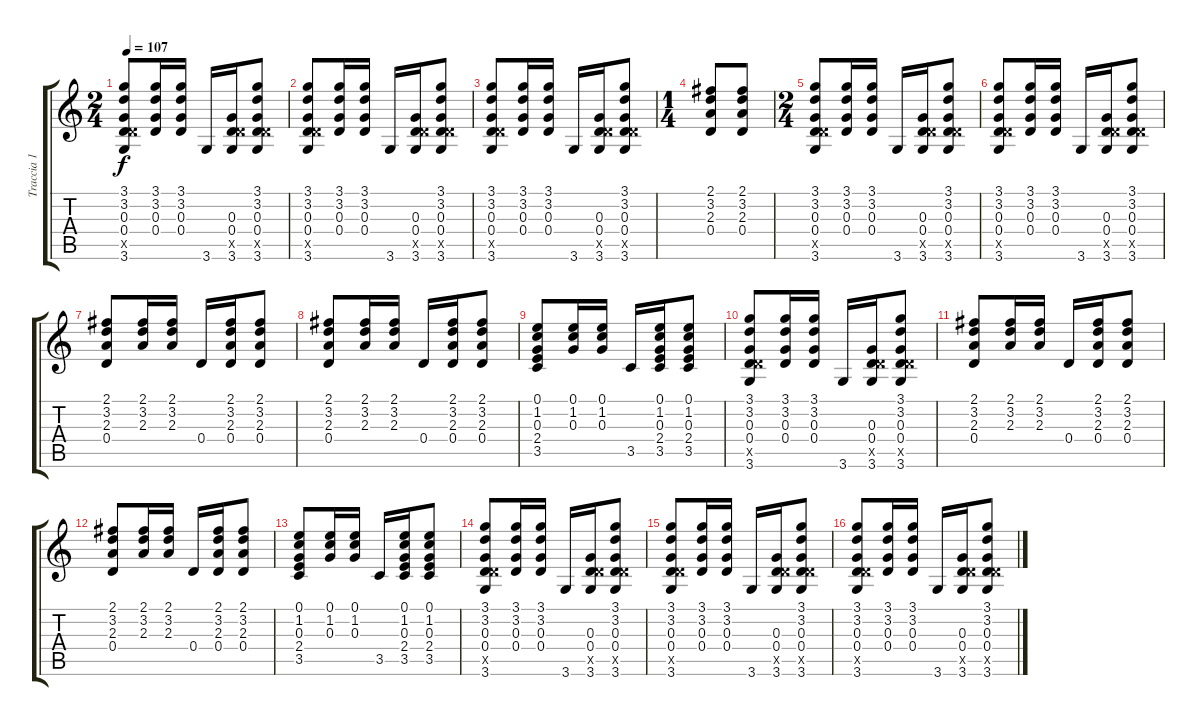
\track ("Traccia 1" "Traccia 1") {instrument acousticguitarsteel}
\staff {score tabs}
\tuning (E4 B3 G3 D3 A2 E2) {hide}
\ts (2 4)
\tempo 107
\clef g2
\ks c
(3.1 3.2 0.3 0.4 5.5{x} 3.6).8{dy f} (3.1 3.2 0.3 0.4).16 (3.1 3.2 0.3 0.4).16 3.6.16 (0.3 0.4 5.5{x} 3.6).16 (3.1 3.2 0.3 0.4 5.5{x} 3.6).8 |
(3.1 3.2 0.3 0.4 5.5{x} 3.6).8 (3.1 3.2 0.3 0.4).16 (3.1 3.2 0.3 0.4).16 3.6.16 (0.3 0.4 5.5{x} 3.6).16 (3.1 3.2 0.3 0.4 5.5{x} 3.6).8 |
(3.1 3.2 0.3 0.4 5.5{x} 3.6).8 (3.1 3.2 0.3 0.4).16 (3.1 3.2 0.3 0.4).16 3.6.16 (0.3 0.4 5.5{x} 3.6).16 (3.1 3.2 0.3 0.4 5.5{x} 3.6).8 |
\ts (1 4)
(2.1 3.2 2.3 0.4).8 (2.1 3.2 2.3 0.4).8 |
\ts (2 4)
(3.1 3.2 0.3 0.4 5.5{x} 3.6).8 (3.1 3.2 0.3 0.4).16 (3.1 3.2 0.3 0.4).16 3.6.16 (0.3 0.4 5.5{x} 3.6).16 (3.1 3.2 0.3 0.4 5.5{x} 3.6).8 |
(3.1 3.2 0.3 0.4 5.5{x} 3.6).8 (3.1 3.2 0.3 0.4).16 (3.1 3.2 0.3 0.4).16 3.6.16 (0.3 0.4 5.5{x} 3.6).16 (3.1 3.2 0.3 0.4 5.5{x} 3.6).8 |
(2.1 3.2 2.3 0.4).8 (2.1 3.2 2.3).16 (2.1 3.2 2.3).16 0.4.16 (2.1 3.2 2.3 0.4).16 (2.1 3.2 2.3 0.4).8 |
(2.1 3.2 2.3 0.4).8 (2.1 3.2 2.3).16 (2.1 3.2 2.3).16 0.4.16 (2.1 3.2 2.3 0.4).16 (2.1 3.2 2.3 0.4).8 |
(0.1 1.2 0.3 2.4 3.5).8 (0.1 1.2 0.3).16 (0.1 1.2 0.3).16 3.5.16 (0.1 1.2 0.3 2.4 3.5).16 (0.1 1.2 0.3 2.4 3.5).8 |
(3.1 3.2 0.3 0.4 5.5{x} 3.6).8 (3.1 3.2 0.3 0.4).16 (3.1 3.2 0.3 0.4).16 3.6.16 (0.3 0.4 5.5{x} 3.6).16 (3.1 3.2 0.3 0.4 5.5{x} 3.6).8 |
(2.1 3.2 2.3 0.4).8 (2.1 3.2 2.3).16 (2.1 3.2 2.3).16 0.4.16 (2.1 3.2 2.3 0.4).16 (2.1 3.2 2.3 0.4).8 |
(2.1 3.2 2.3 0.4).8 (2.1 3.2 2.3).16 (2.1 3.2 2.3).16 0.4.16 (2.1 3.2 2.3 0.4).16 (2.1 3.2 2.3 0.4).8 |
(0.1 1.2 0.3 2.4 3.5).8 (0.1 1.2 0.3).16 (0.1 1.2 0.3).16 3.5.16 (0.1 1.2 0.3 2.4 3.5).16 (0.1 1.2 0.3 2.4 3.5).8 |
(3.1 3.2 0.3 0.4 5.5{x} 3.6).8 (3.1 3.2 0.3 0.4).16 (3.1 3.2 0.3 0.4).16 3.6.16 (0.3 0.4 5.5{x} 3.6).16 (3.1 3.2 0.3 0.4 5.5{x} 3.6).8 |
(3.1 3.2 0.3 0.4 5.5{x} 3.6).8 (3.1 3.2 0.3 0.4).16 (3.1 3.2 0.3 0.4).16 3.6.16 (0.3 0.4 5.5{x} 3.6).16 (3.1 3.2 0.3 0.4 5.5{x} 3.6).8 |
(3.1 3.2 0.3 0.4 5.5{x} 3.6).8 (3.1 3.2 0.3 0.4).16 (3.1 3.2 0.3 0.4).16 3.6.16 (0.3 0.4 5.5{x} 3.6).16 (3.1 3.2 0.3 0.4 5.5{x} 3.6).8
